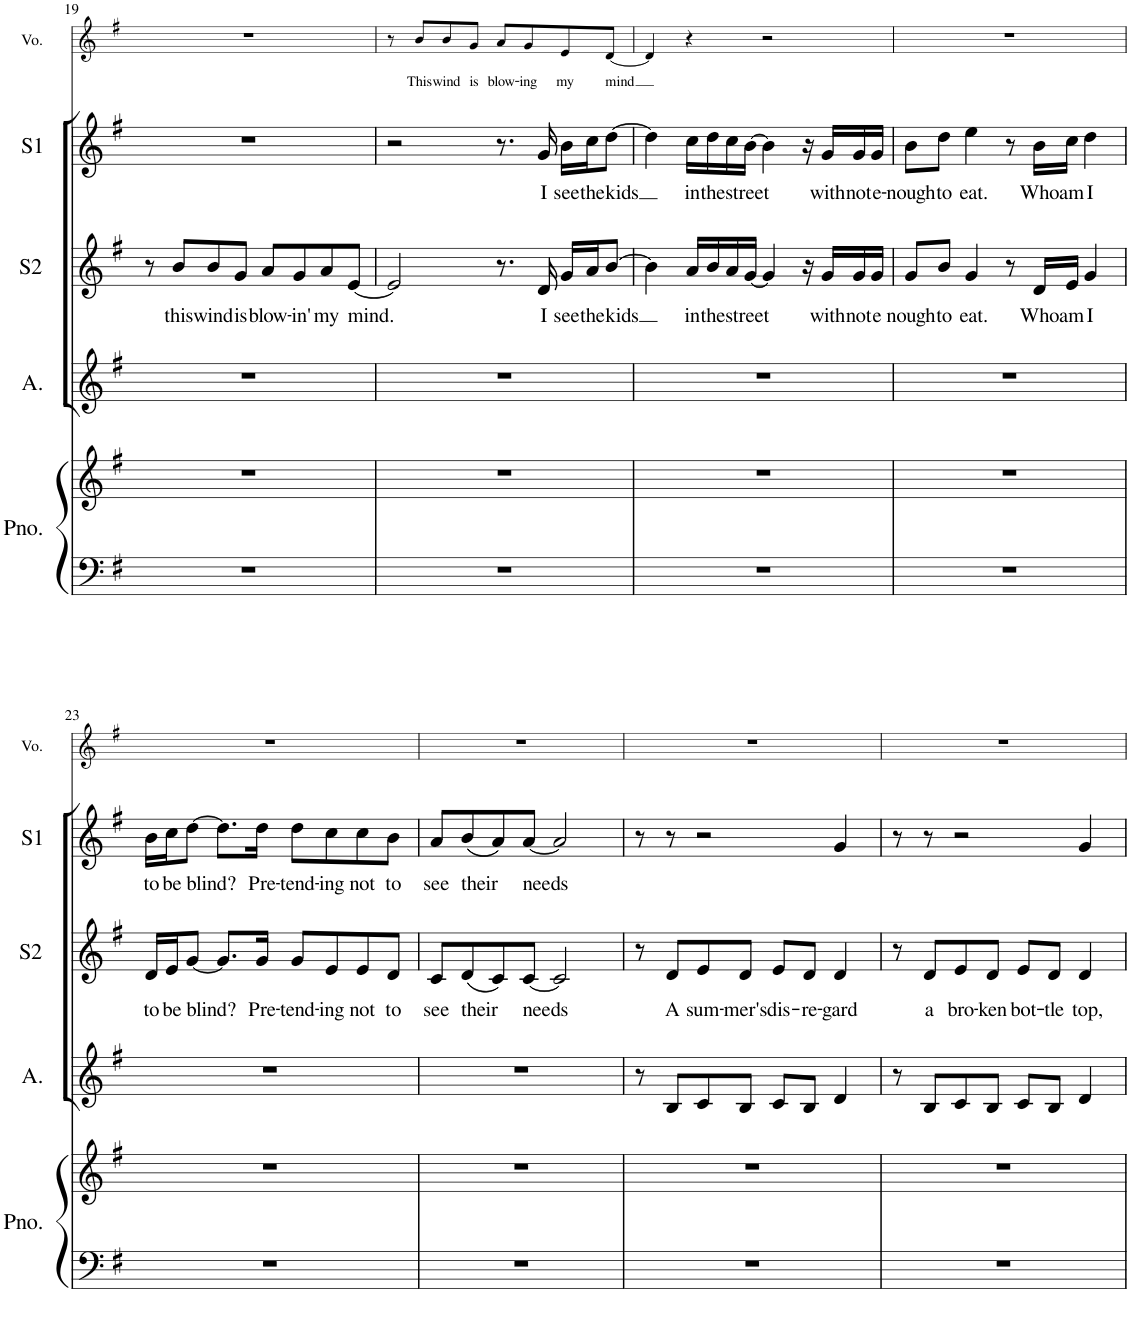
**kern	**kern	**kern	**kern	**text	**kern	**text	**kern	**text
*part5	*part5	*part4	*part3	*part3	*part2	*part2	*part1	*part1
*staff6	*staff5	*staff4	*staff3	*staff3	*staff2	*staff2	*staff1	*staff1
*I"Piano	*	*I"Alto	*I"Soprano 2	*	*I"Soprano 1	*	*I"Voice	*
*I'Pno.	*	*I'A.	*I'S2	*	*I'S1	*	*I'Vo.	*
!!LO:PB:g=z
*clefF4	*clefG2	*clefG2	*clefG2	*	*clefG2	*	*clefG2	*
*	*	*Trd1c2	*	*	*	*	*	*
*k[f#]	*k[f#]	*k[f#]	*k[f#]	*	*k[f#]	*	*k[f#]	*
*M4/4	*M4/4	*M4/4	*M4/4	*	*M4/4	*	*M4/4	*
=19	=19	=19	=19	=19	=19	=19	=19	=19
1r	1r	1r	8r	.	1r	.	1r	.
!	!	!	!	!LO:LY:b	!	!	!	!
.	.	.	8b/L	this	.	.	.	.
!	!	!	!	!LO:LY:b	!	!	!	!
.	.	.	8b/	wind	.	.	.	.
!	!	!	!	!LO:LY:b	!	!	!	!
.	.	.	8g/J	is	.	.	.	.
!	!	!	!	!LO:LY:b	!	!	!	!
.	.	.	8a/L	blow-	.	.	.	.
!	!	!	!	!LO:LY:b	!	!	!	!
.	.	.	8g/	-in'	.	.	.	.
!	!	!	!	!LO:LY:b	!	!	!	!
.	.	.	8a/	my	.	.	.	.
!	!	!	!	!LO:LY:b	!	!	!	!
.	.	.	[8e/J	mind.	.	.	.	.
=20	=20	=20	=20	=20	=20	=20	=20	=20
1r	1r	1r	2e/]	.	2r	.	8r	.
!	!	!	!	!	!	!	!	!LO:LY:b
.	.	.	.	.	.	.	8b/L	This
!	!	!	!	!	!	!	!	!LO:LY:b
.	.	.	.	.	.	.	8b/	wind
!	!	!	!	!	!	!	!	!LO:LY:b
.	.	.	.	.	.	.	8g/J	is
!	!	!	!	!	!	!	!	!LO:LY:b
.	.	.	8.r	.	8.r	.	8a/L	blow-
!	!	!	!	!	!	!	!	!LO:LY:b
.	.	.	.	.	.	.	8g/	-ing
!	!	!	!	!LO:LY:b	!	!LO:LY:b	!	!
.	.	.	16d/	I	16g/	I	.	.
!	!	!	!	!LO:LY:b	!	!LO:LY:b	!	!LO:LY:b
.	.	.	16g/LL	see	16b\LL	see	8e/	my
!	!	!	!	!LO:LY:b	!	!LO:LY:b	!	!
.	.	.	16a/J	the	16cc\J	the	.	.
!	!	!	!	!LO:LY:b	!	!LO:LY:b	!	!LO:LY:b
.	.	.	[8b/J	kids	[8dd\J	kids	[8d/J	mind
=21	=21	=21	=21	=21	=21	=21	=21	=21
1r	1r	1r	4b\]	.	4dd\]	.	4d/]	.
!	!	!	!	!LO:LY:b	!	!LO:LY:b	!	!
.	.	.	16a/LL	in	16cc\LL	in	4r	.
!	!	!	!	!LO:LY:b	!	!LO:LY:b	!	!
.	.	.	16b/	the	16dd\	the	.	.
!	!	!	!	!LO:LY:b	!	!LO:LY:b	!	!
.	.	.	16a/	street	16cc\	street	.	.
.	.	.	[16g/JJ	.	[16b\JJ	.	.	.
.	.	.	4g/]	.	4b\]	.	2r	.
.	.	.	16r	.	16r	.	.	.
!	!	!	!	!LO:LY:b	!	!LO:LY:b	!	!
.	.	.	16g/LL	with	16g/LL	with	.	.
!	!	!	!	!LO:LY:b	!	!LO:LY:b	!	!
.	.	.	16g/	not	16g/	not	.	.
!	!	!	!	!LO:LY:b	!	!LO:LY:b	!	!
.	.	.	16g/JJ	e	16g/JJ	e-	.	.
=22	=22	=22	=22	=22	=22	=22	=22	=22
!	!	!	!	!LO:LY:b	!	!LO:LY:b	!	!
1r	1r	1r	8g/L	-nough	8b\L	-nough	1r	.
!	!	!	!	!LO:LY:b	!	!LO:LY:b	!	!
.	.	.	8b/J	to	8dd\J	to	.	.
!	!	!	!	!LO:LY:b	!	!LO:LY:b	!	!
.	.	.	4g/	eat.	4ee\	eat.	.	.
.	.	.	8r	.	8r	.	.	.
!	!	!	!	!LO:LY:b	!	!LO:LY:b	!	!
.	.	.	16d/LL	Who	16b\LL	Who	.	.
!	!	!	!	!LO:LY:b	!	!LO:LY:b	!	!
.	.	.	16e/JJ	am	16cc\JJ	am	.	.
!	!	!	!	!LO:LY:b	!	!LO:LY:b	!	!
.	.	.	4g/	I	4dd\	I	.	.
!!LO:LB:g=z
=23	=23	=23	=23	=23	=23	=23	=23	=23
!	!	!	!	!LO:LY:b	!	!LO:LY:b	!	!
1r	1r	1r	16d/LL	to	16b\LL	to	1r	.
!	!	!	!	!LO:LY:b	!	!LO:LY:b	!	!
.	.	.	16e/J	be	16cc\J	be	.	.
!	!	!	!	!LO:LY:b	!	!LO:LY:b	!	!
.	.	.	[8g/J	blind?	[8dd\J	blind?	.	.
.	.	.	8.g/L]	.	8.dd\L]	.	.	.
!	!	!	!	!LO:LY:b	!	!LO:LY:b	!	!
.	.	.	16g/Jk	Pre-	16dd\Jk	Pre-	.	.
!	!	!	!	!LO:LY:b	!	!LO:LY:b	!	!
.	.	.	8g/L	-tend-	8dd\L	-tend-	.	.
!	!	!	!	!LO:LY:b	!	!LO:LY:b	!	!
.	.	.	8e/	-ing	8cc\	-ing	.	.
!	!	!	!	!LO:LY:b	!	!LO:LY:b	!	!
.	.	.	8e/	not	8cc\	not	.	.
!	!	!	!	!LO:LY:b	!	!LO:LY:b	!	!
.	.	.	8d/J	to	8b\J	to	.	.
=24	=24	=24	=24	=24	=24	=24	=24	=24
!	!	!	!	!LO:LY:b	!	!LO:LY:b	!	!
1r	1r	1r	8c/L	see	8a/L	see	1r	.
!	!	!	!	!LO:LY:b	!	!LO:LY:b	!	!
.	.	.	(8d/	their	(8b/	their	.	.
.	.	.	8c/)	.	8a/)	.	.	.
!	!	!	!	!LO:LY:b	!	!LO:LY:b	!	!
.	.	.	[8c/J	needs	[8a/J	needs	.	.
.	.	.	2c/]	.	2a/]	.	.	.
=25	=25	=25	=25	=25	=25	=25	=25	=25
1r	1r	8r	8r	.	8r	.	1r	.
!	!	!	!	!LO:LY:b	!	!	!	!
.	.	8B/L	8d/L	A	8r	.	.	.
!	!	!	!	!LO:LY:b	!	!	!	!
.	.	8c/	8e/	sum-	2r	.	.	.
!	!	!	!	!LO:LY:b	!	!	!	!
.	.	8B/J	8d/J	-mer's	.	.	.	.
!	!	!	!	!LO:LY:b	!	!	!	!
.	.	8c/L	8e/L	dis-	.	.	.	.
!	!	!	!	!LO:LY:b	!	!	!	!
.	.	8B/J	8d/J	-re-	.	.	.	.
!	!	!	!	!LO:LY:b	!	!	!	!
.	.	4d/	4d/	-gard	4g/	.	.	.
=26	=26	=26	=26	=26	=26	=26	=26	=26
1r	1r	8r	8r	.	8r	.	1r	.
!	!	!	!	!LO:LY:b	!	!	!	!
.	.	8B/L	8d/L	a	8r	.	.	.
!	!	!	!	!LO:LY:b	!	!	!	!
.	.	8c/	8e/	bro-	2r	.	.	.
!	!	!	!	!LO:LY:b	!	!	!	!
.	.	8B/J	8d/J	-ken	.	.	.	.
!	!	!	!	!LO:LY:b	!	!	!	!
.	.	8c/L	8e/L	bot-	.	.	.	.
!	!	!	!	!LO:LY:b	!	!	!	!
.	.	8B/J	8d/J	-tle	.	.	.	.
!	!	!	!	!LO:LY:b	!	!	!	!
.	.	4d/	4d/	top,	4g/	.	.	.
=	=	=	=	=	=	=	=	=
*-	*-	*-	*-	*-	*-	*-	*-	*-
